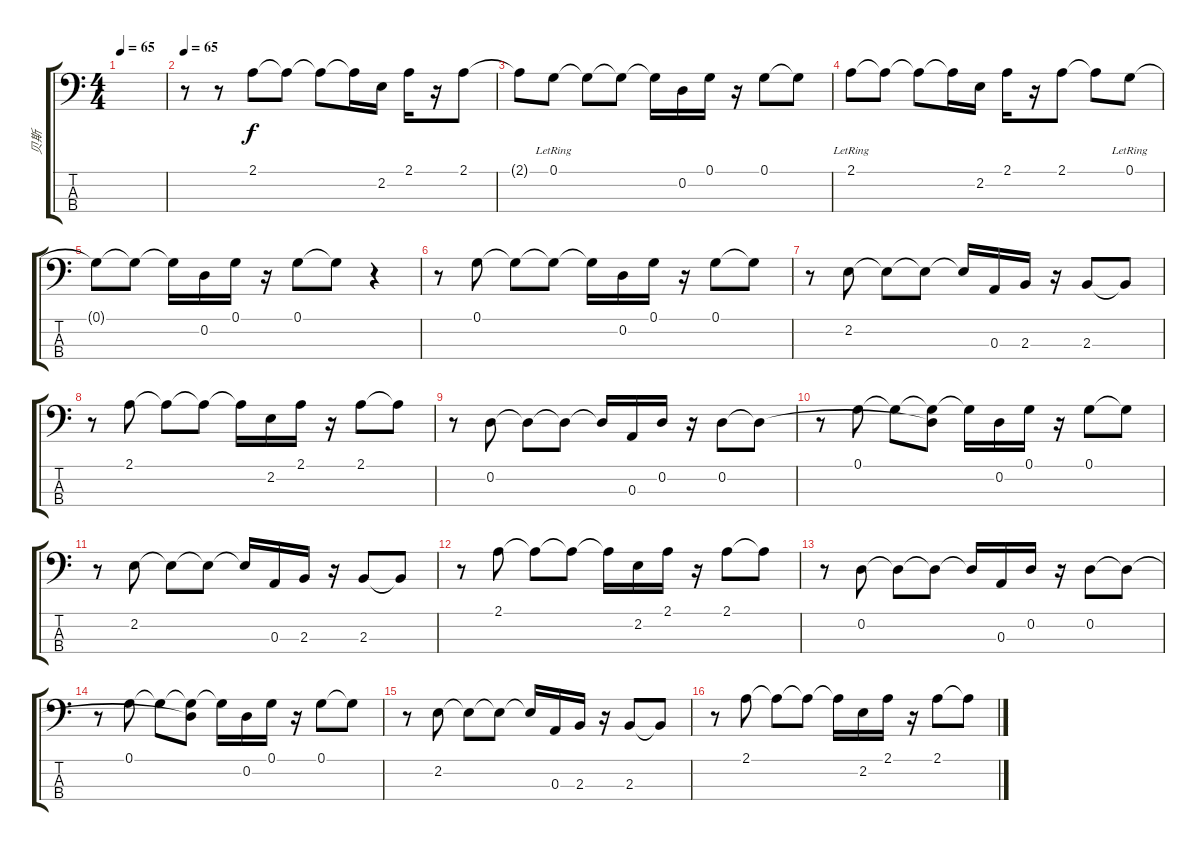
\track ("贝斯" "贝斯") {instrument acousticbass}
\staff {score tabs}
\tuning (G2 D2 A1 E1) {hide}
\ts (4 4)
\tempo 65
\clef f4
\ks c
|
\tempo 65
r.8{volume 13 instrument acousticbass} r.8 2.1.8 2.1{t}.8 2.1{t}.8 2.1{t}.16 2.2.16 2.1.16 r.16 2.1.8 |
2.1{t}.8 0.1{lr}.8 0.1{t}.8 0.1{t}.8 0.1{t}.16 0.2.16 0.1.16 r.16 0.1.8 0.1{t}.8 |
2.1{lr}.8 2.1{t}.8 2.1{t}.8 2.1{t}.16 2.2.16 2.1.16 r.16 2.1.8 2.1{t}.8 0.1{lr}.8 |
0.1{t}.8 0.1{t}.8 0.1{t}.16 0.2.16 0.1.16 r.16 0.1.8 0.1{t}.8 r.4 |
r.8 0.1.8 0.1{t}.8 0.1{t}.8 0.1{t}.16 0.2.16 0.1.16 r.16 0.1.8 0.1{t}.8 |
r.8 2.2.8 2.2{t}.8 2.2{t}.8 2.2{t}.16 0.3.16 2.3.16 r.16 2.3.8 2.3{t}.8 |
r.8 2.1.8 2.1{t}.8 2.1{t}.8 2.1{t}.16 2.2.16 2.1.16 r.16 2.1.8 2.1{t}.8 |
r.8 0.2.8 0.2{t}.8 0.2{t}.8 0.2{t}.16 0.3.16 0.2.16 r.16 0.2.8 0.2{t}.8 |
r.8 0.1.8 0.1{t}.8 (0.1{t} 0.2{t}).8 0.1{t}.16 0.2.16 0.1.16 r.16 0.1.8 0.1{t}.8 |
r.8 2.2.8 2.2{t}.8 2.2{t}.8 2.2{t}.16 0.3.16 2.3.16 r.16 2.3.8 2.3{t}.8 |
r.8 2.1.8 2.1{t}.8 2.1{t}.8 2.1{t}.16 2.2.16 2.1.16 r.16 2.1.8 2.1{t}.8 |
r.8 0.2.8 0.2{t}.8 0.2{t}.8 0.2{t}.16 0.3.16 0.2.16 r.16 0.2.8 0.2{t}.8 |
r.8 0.1.8 0.1{t}.8 (0.1{t} 0.2{t}).8 0.1{t}.16 0.2.16 0.1.16 r.16 0.1.8 0.1{t}.8 |
r.8 2.2.8 2.2{t}.8 2.2{t}.8 2.2{t}.16 0.3.16 2.3.16 r.16 2.3.8 2.3{t}.8 |
r.8 2.1.8 2.1{t}.8 2.1{t}.8 2.1{t}.16 2.2.16 2.1.16 r.16 2.1.8 2.1{t}.8
